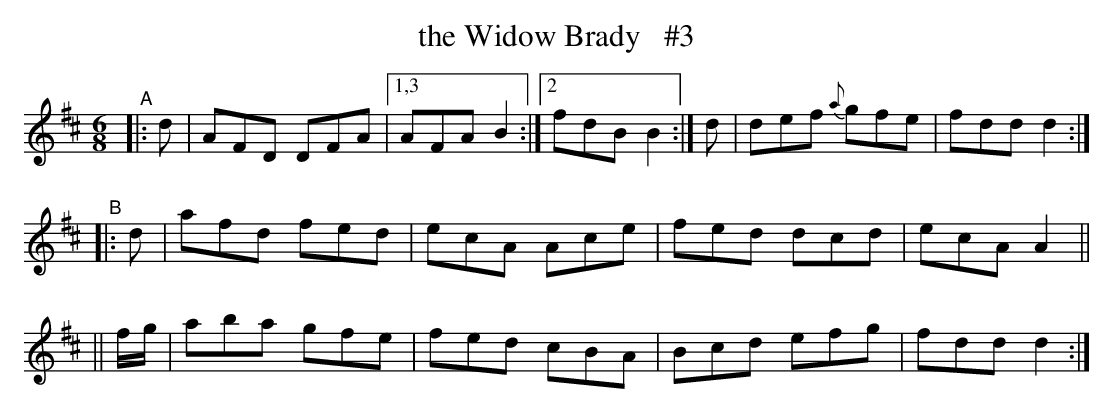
X:1
T: the Widow Brady   #3
M: 6/8
L: 1/8
K: D
"^A"\
|: d | AFD DFA |[1,3 AFA B2 :|[2 fdB B2 :| d | def {a}gfe | fdd d2 :|
"^B"\
|:   d  | afd fed | ecA Ace | fed dcd | ecA A2 ||
|| f/g/ | aba gfe | fed cBA | Bcd efg | fdd d2 :|
